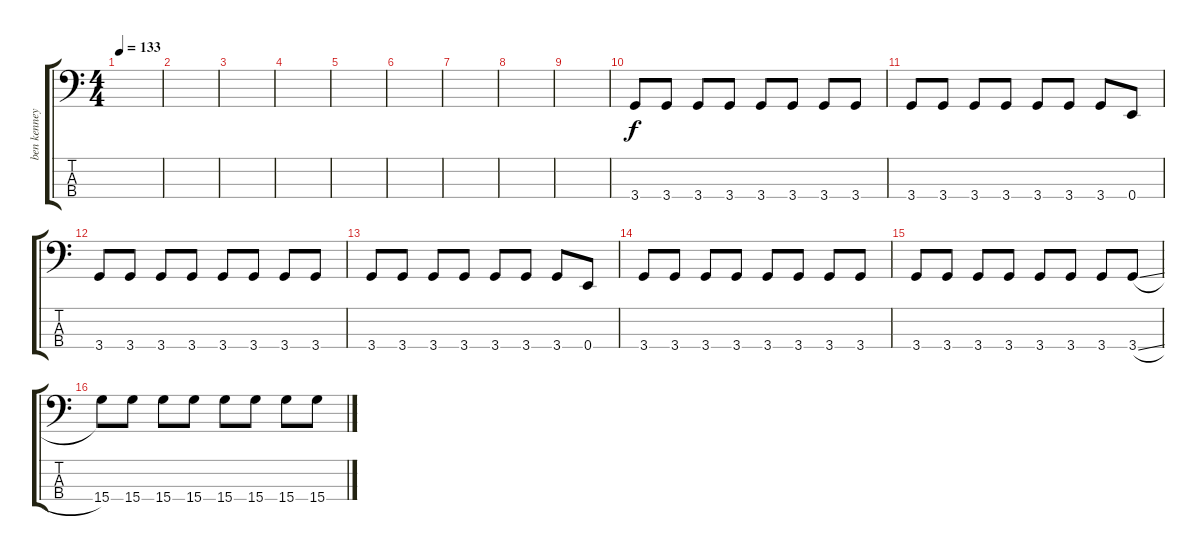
\track ("ben kenney" "ben kenney") {instrument electricbassfinger}
\staff {score tabs}
\tuning (G2 D2 A1 E1) {hide}
\ts (4 4)
\tempo 133
\clef f4
\ks c
|
|
|
|
|
|
|
|
|
3.4.8 3.4.8 3.4.8 3.4.8 3.4.8 3.4.8 3.4.8 3.4.8 |
3.4.8 3.4.8 3.4.8 3.4.8 3.4.8 3.4.8 3.4.8 0.4.8 |
3.4.8 3.4.8 3.4.8 3.4.8 3.4.8 3.4.8 3.4.8 3.4.8 |
3.4.8 3.4.8 3.4.8 3.4.8 3.4.8 3.4.8 3.4.8 0.4.8 |
3.4.8 3.4.8 3.4.8 3.4.8 3.4.8 3.4.8 3.4.8 3.4.8 |
3.4.8 3.4.8 3.4.8 3.4.8 3.4.8 3.4.8 3.4.8 3.4{sl}.8 |
15.4.8 15.4.8 15.4.8 15.4.8 15.4.8 15.4.8 15.4.8 15.4.8
